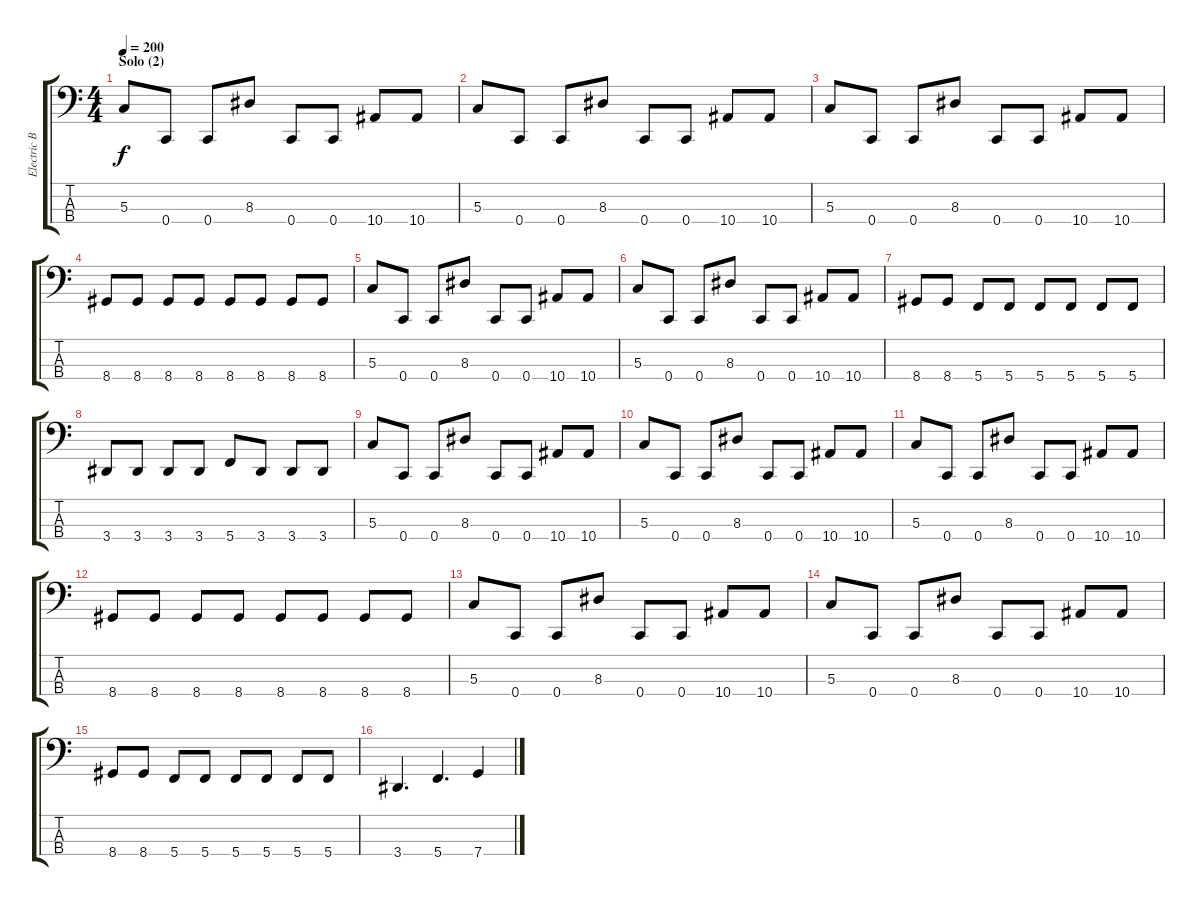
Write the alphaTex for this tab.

\track ("Electric Bass" "Electric B") {instrument electricbassfinger}
\staff {score tabs}
\tuning (F2 C2 G1 C1) {hide}
\ts (4 4)
\section ("" "Solo (2)")
\tempo 200
\clef f4
\ks c
5.3.8{dy f} 0.4.8 0.4.8 8.3.8 0.4.8 0.4.8 10.4.8 10.4.8 |
5.3.8 0.4.8 0.4.8 8.3.8 0.4.8 0.4.8 10.4.8 10.4.8 |
5.3.8 0.4.8 0.4.8 8.3.8 0.4.8 0.4.8 10.4.8 10.4.8 |
8.4.8 8.4.8 8.4.8 8.4.8 8.4.8 8.4.8 8.4.8 8.4.8 |
5.3.8 0.4.8 0.4.8 8.3.8 0.4.8 0.4.8 10.4.8 10.4.8 |
5.3.8 0.4.8 0.4.8 8.3.8 0.4.8 0.4.8 10.4.8 10.4.8 |
8.4.8 8.4.8 5.4.8 5.4.8 5.4.8 5.4.8 5.4.8 5.4.8 |
3.4.8 3.4.8 3.4.8 3.4.8 5.4.8 3.4.8 3.4.8 3.4.8 |
5.3.8 0.4.8 0.4.8 8.3.8 0.4.8 0.4.8 10.4.8 10.4.8 |
5.3.8 0.4.8 0.4.8 8.3.8 0.4.8 0.4.8 10.4.8 10.4.8 |
5.3.8 0.4.8 0.4.8 8.3.8 0.4.8 0.4.8 10.4.8 10.4.8 |
8.4.8 8.4.8 8.4.8 8.4.8 8.4.8 8.4.8 8.4.8 8.4.8 |
5.3.8 0.4.8 0.4.8 8.3.8 0.4.8 0.4.8 10.4.8 10.4.8 |
5.3.8 0.4.8 0.4.8 8.3.8 0.4.8 0.4.8 10.4.8 10.4.8 |
8.4.8 8.4.8 5.4.8 5.4.8 5.4.8 5.4.8 5.4.8 5.4.8 |
3.4.4{d} 5.4.4{d} 7.4.4
